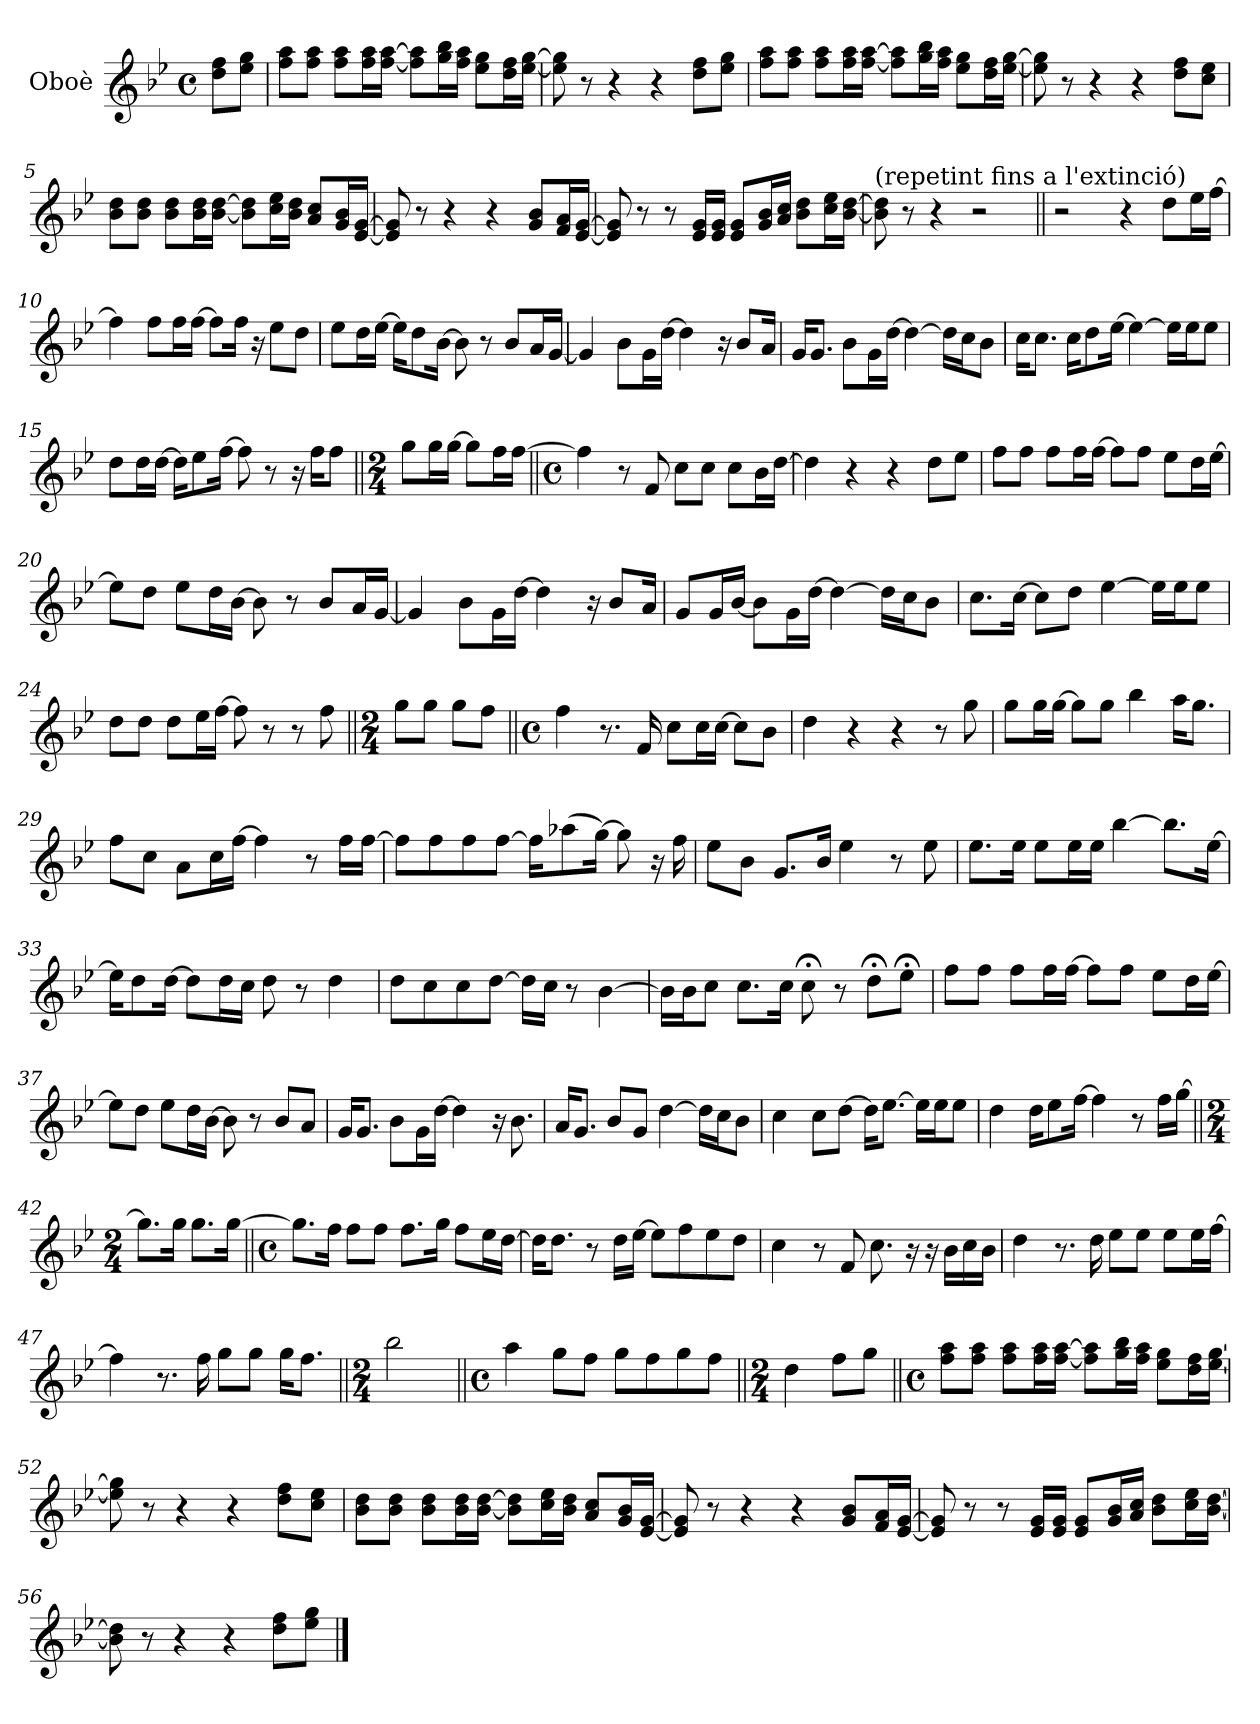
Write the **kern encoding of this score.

**kern
*part1
*staff1
*I"Oboè
*I'Ob.
*clefG2
*k[b-e-]
*M4/4
*met(c)
=
8dd\ 8ff\L
8ee-\ 8gg\J
=1
8ff\ 8aa\L
8ff\ 8aa\J
8ff\ 8aa\L
16ff\ 16aa\L
[16ff\ [16aa\JJ
8ff\] 8aa\]L
16gg\ 16bb-\L
16ff\ 16aa\JJ
8ee-\ 8gg\L
16dd\ 16ff\L
[16ee-\ [16gg\JJ
=2
8ee-\] 8gg\]
8r
4r
4r
8dd\ 8ff\L
8ee-\ 8gg\J
=3
8ff\ 8aa\L
8ff\ 8aa\J
8ff\ 8aa\L
16ff\ 16aa\L
[16ff\ [16aa\JJ
8ff\] 8aa\]L
16gg\ 16bb-\L
16ff\ 16aa\JJ
8ee-\ 8gg\L
16dd\ 16ff\L
[16ee-\ [16gg\JJ
=4
8ee-\] 8gg\]
8r
4r
4r
8dd\ 8ff\L
8cc\ 8ee-\J
!!LO:LB:g=z
=5
8b-\ 8dd\L
8b-\ 8dd\J
8b-\ 8dd\L
16b-\ 16dd\L
[16b-\ [16dd\JJ
8b-\] 8dd\]L
16cc\ 16ee-\L
16b-\ 16dd\JJ
8a/ 8cc/L
16g/ 16b-/L
[16e-/ [16g/JJ
=6
8e-/] 8g/]
8r
4r
4r
8g/ 8b-/L
16f/ 16a/L
[16e-/ [16g/JJ
=7
8e-/] 8g/]
8r
8r
16e-/ 16g/LL
16e-/ 16g/JJ
8e-/ 8g/L
16g/ 16b-/L
16a/ 16cc/JJ
8b-\ 8dd\L
16cc\ 16ee-\L
[16b-\ [16dd\JJ
=8
!LO:TX:a:t=(repetint fins a l'extinció)
8b-\] 8dd\]
8r
4r
2r
=9||
2r
4r
8dd\L
16ee-\L
[16ff\JJ
=10
4ff\]
8ff\L
16ff\L
[16ff\JJ
8ff\L]
16ff\Jk
16r
8ee-\L
8dd\J
!!LO:LB:g=z
=11
8ee-\L
16dd\L
[16ee-\JJ
16ee-\KL]
8dd\
[16b-\Jk
8b-\]
8r
8b-/L
16a/L
[16g/JJ
=12
4g/]
8b-\L
16g\L
[16dd\JJ
4dd\]
16r
8b-/L
16a/Jk
=13
16g/KL
8.g/J
8b-\L
16g\L
[16dd\JJ
4dd\_
16dd\LL]
16cc\J
8b-\J
=14
16cc\KL
8.cc\J
16cc\KL
8dd\
[16ee-\Jk
4ee-\_
16ee-\LL]
16ee-\J
8ee-\J
=15
8dd\L
16dd\L
[16dd\JJ
16dd\KL]
8ee-\
[16ff\Jk
8ff\]
8r
16r
16ff\KL
8ff\J
!!LO:LB:g=z
=16||
*M2/4
8gg\L
16gg\L
[16gg\JJ
8gg\L]
16ff\L
[16ff\JJ
=17||
*M4/4
*met(c)
4ff\]
8r
8f/
8cc\L
8cc\J
8cc\L
16b-\L
[16dd\JJ
=18
4dd\]
4r
4r
8dd\L
8ee-\J
=19
8ff\L
8ff\J
8ff\L
16ff\L
[16ff\JJ
8ff\L]
8ff\J
8ee-\L
16dd\L
[16ee-\JJ
=20
8ee-\L]
8dd\J
8ee-\L
16dd\L
[16b-\JJ
8b-\]
8r
8b-/L
16a/L
[16g/JJ
=21
4g/]
8b-\L
16g\L
[16dd\JJ
4dd\]
16r
8b-/L
16a/Jk
!!LO:LB:g=z
=22
8g/L
16g/L
[16b-/JJ
8b-\L]
16g\L
[16dd\JJ
4dd\_
16dd\LL]
16cc\J
8b-\J
=23
8.cc\L
[16cc\Jk
8cc\L]
8dd\J
[4ee-\
16ee-\LL]
16ee-\J
8ee-\J
=24
8dd\L
8dd\J
8dd\L
16ee-\L
[16ff\JJ
8ff\]
8r
8r
8ff\
=25||
*M2/4
8gg\L
8gg\J
8gg\L
8ff\J
=26||
*M4/4
*met(c)
4ff\
8.r
16f/
8cc\L
16cc\L
[16cc\JJ
8cc\L]
8b-\J
=27
4dd\
4r
4r
8r
8gg\
!!LO:LB:g=z
=28
8gg\L
16gg\L
[16gg\JJ
8gg\L]
8gg\J
4bb-\
16aa\KL
8.gg\J
=29
8ff\L
8cc\J
8a\L
16cc\L
[16ff\JJ
4ff\]
8r
16ff\LL
[16ff\JJ
=30
8ff\L]
8ff\
8ff\
[8ff\J
16ff\KL]
(>8aa-X\
[16gg\Jk)
8gg\]
16r
16ff\
=31
8ee-\L
8b-\J
8.g/L
16b-/Jk
4ee-\
8r
8ee-\
=32
8.ee-\L
16ee-\Jk
8ee-\L
16ee-\L
16ee-\JJ
[4bb-\
8.bb-\L]
[16ee-\Jk
!!LO:LB:g=z
=33
16ee-\KL]
8dd\
[16dd\Jk
8dd\L]
16dd\L
16cc\JJ
8dd\
8r
4dd\
=34
8dd\L
8cc\
8cc\
[8dd\J
16dd\LL]
16cc\JJ
8r
[4b-\
=35
16b-\LL]
16b-\J
8cc\J
8.cc\L
16cc\Jk
8cc;<\
8r
8dd;<\L
8ee-;<\J
=36
8ff\L
8ff\J
8ff\L
16ff\L
[16ff\JJ
8ff\L]
8ff\J
8ee-\L
16dd\L
[16ee-\JJ
=37
8ee-\L]
8dd\J
8ee-\L
16dd\L
[16b-\JJ
8b-\]
8r
8b-/L
8a/J
!!LO:LB:g=z
=38
16g/KL
8.g/J
8b-\L
16g\L
[16dd\JJ
4dd\]
16r
8.b-\
=39
16a/KL
8.g/J
8b-/L
8g/J
[4dd\
16dd\LL]
16cc\J
8b-\J
=40
4cc\
8cc\L
[8dd\J
16dd\KL]
[8.ee-\J
16ee-\LL]
16ee-\J
8ee-\J
=41
4dd\
16dd\KL
8ee-\
[16ff\Jk
4ff\]
8r
16ff\LL
[16gg\JJ
=42||
*M2/4
8.gg\L]
16gg\Jk
8.gg\L
[16gg\Jk
!!LO:LB:g=z
=43||
*M4/4
*met(c)
8.gg\L]
16ff\Jk
8ff\L
8ff\J
8.ff\L
16gg\Jk
8ff\L
16ee-\L
[16dd\JJ
=44
16dd\KL]
8.dd\J
8r
16dd\LL
[16ee-\JJ
8ee-\L]
8ff\
8ee-\
8dd\J
=45
4cc\
8r
8f/
8.cc\
16r
16r
16b-\LL
16cc\
16b-\JJ
=46
4dd\
8.r
16dd\
8ee-\L
8ee-\J
8ee-\L
16ee-\L
[16ff\JJ
=47
4ff\]
8.r
16ff\
8gg\L
8gg\J
16gg\KL
8.ff\J
!!LO:LB:g=z
=48||
*M2/4
2bb-\
=49||
*M4/4
*met(c)
4aa\
8gg\L
8ff\J
8gg\L
8ff\
8gg\
8ff\J
=50||
*M2/4
4dd\
8ff\L
8gg\J
=51||
*M4/4
*met(c)
8ff\ 8aa\L
8ff\ 8aa\J
8ff\ 8aa\L
16ff\ 16aa\L
[16ff\ [16aa\JJ
8ff\] 8aa\]L
16gg\ 16bb-\L
16ff\ 16aa\JJ
8ee-\ 8gg\L
16dd\ 16ff\L
[16ee-\ [16gg\JJ
=52
8ee-\] 8gg\]
8r
4r
4r
8dd\ 8ff\L
8cc\ 8ee-\J
=53
8b-\ 8dd\L
8b-\ 8dd\J
8b-\ 8dd\L
16b-\ 16dd\L
[16b-\ [16dd\JJ
8b-\] 8dd\]L
16cc\ 16ee-\L
16b-\ 16dd\JJ
8a/ 8cc/L
16g/ 16b-/L
[16e-/ [16g/JJ
!!LO:LB:g=z
=54
8e-/] 8g/]
8r
4r
4r
8g/ 8b-/L
16f/ 16a/L
[16e-/ [16g/JJ
=55
8e-/] 8g/]
8r
8r
16e-/ 16g/LL
16e-/ 16g/JJ
8e-/ 8g/L
16g/ 16b-/L
16a/ 16cc/JJ
8b-\ 8dd\L
16cc\ 16ee-\L
[16b-\ [16dd\JJ
=56
8b-\] 8dd\]
8r
4r
4r
8dd\ 8ff\L
8ee-\ 8gg\J
==
*-
